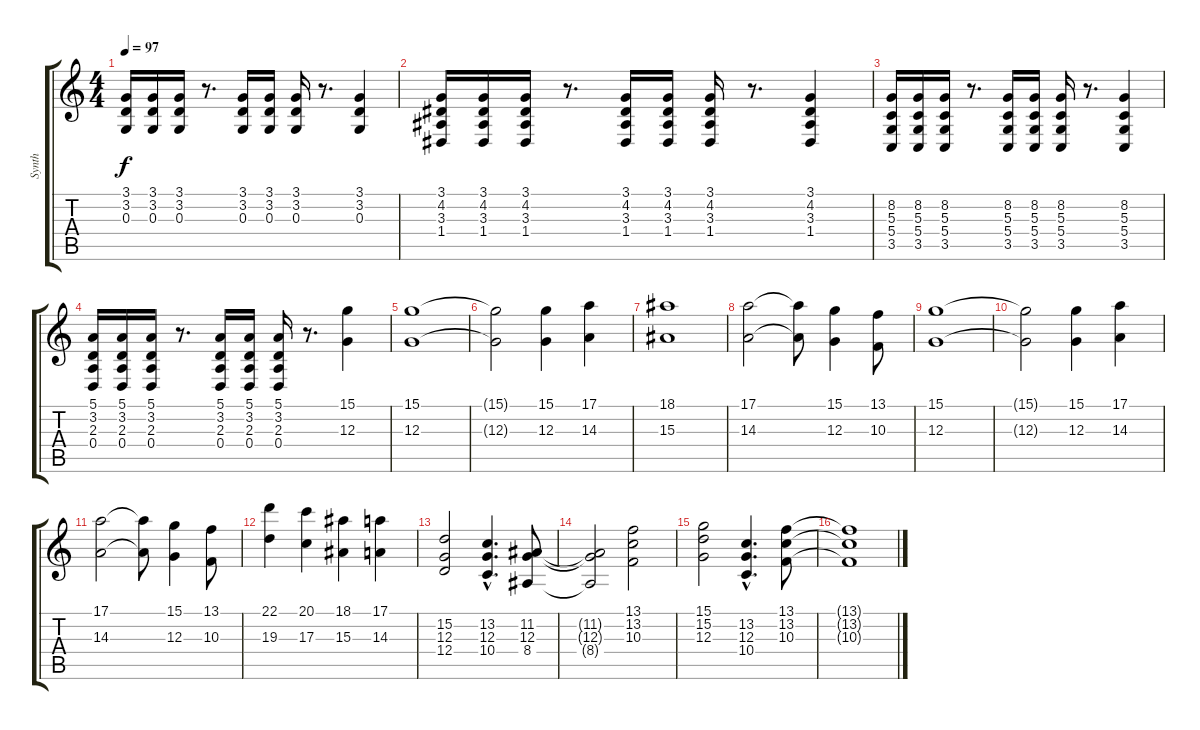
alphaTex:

\track ("Synth" "Synth") {instrument stringensemble2}
\staff {score tabs}
\tuning (E4 B3 G3 D3 A2 E2) {hide}
\ts (4 4)
\tempo 97
\clef g2
\ks c
(3.1 3.2 0.3).16{dy f instrument stringensemble1} (3.1 3.2 0.3).16 (3.1 3.2 0.3).16 r.8{d} (3.1 3.2 0.3).16 (3.1 3.2 0.3).16 (3.1 3.2 0.3).16 r.8{d} (3.1 3.2 0.3).4{instrument stringensemble2} |
(3.1 4.2 3.3 1.4).16{instrument stringensemble1} (3.1 4.2 3.3 1.4).16 (3.1 4.2 3.3 1.4).16 r.8{d} (3.1 4.2 3.3 1.4).16 (3.1 4.2 3.3 1.4).16 (3.1 4.2 3.3 1.4).16 r.8{d} (3.1 4.2 3.3 1.4).4{instrument stringensemble2} |
(8.2 5.3 5.4 3.5).16{instrument stringensemble1} (8.2 5.3 5.4 3.5).16 (8.2 5.3 5.4 3.5).16 r.8{d} (8.2 5.3 5.4 3.5).16 (8.2 5.3 5.4 3.5).16 (8.2 5.3 5.4 3.5).16 r.8{d} (8.2 5.3 5.4 3.5).4{instrument stringensemble2} |
(5.1 3.2 2.3 0.4).16{instrument stringensemble1} (5.1 3.2 2.3 0.4).16 (5.1 3.2 2.3 0.4).16 r.8{d} (5.1 3.2 2.3 0.4).16 (5.1 3.2 2.3 0.4).16 (5.1 3.2 2.3 0.4).16 r.8{d} (15.1 12.3).4 |
(15.1 12.3).1{volume 14 instrument stringensemble2} |
(15.1{t} 12.3{t}).2 (15.1 12.3).4 (17.1 14.3).4 |
(18.1 15.3).1 |
(17.1 14.3).2 (17.1{t} 14.3{t}).8 (15.1 12.3).4 (13.1 10.3).8 |
(15.1 12.3).1{instrument stringensemble2} |
(15.1{t} 12.3{t}).2 (15.1 12.3).4 (17.1 14.3).4 |
(17.1 14.3).2 (17.1{t} 14.3{t}).8 (15.1 12.3).4 (13.1 10.3).8 |
(22.1 19.3).4 (20.1 17.3).4 (18.1 15.3).4 (17.1 14.3).4 |
(15.2 12.3 12.4).2{volume 12 instrument choiraahs} (13.2{hac} 12.3{hac} 10.4{hac}).4{d} (11.2 12.3 8.4).8 |
(11.2{t} 12.3{t} 8.4{t}).2 (13.1 13.2 10.3).2 |
(15.1 15.2 12.3).2{instrument choiraahs} (13.2{hac} 12.3{hac} 10.4{hac}).4{d} (13.1 13.2 10.3).8 |
(13.1{t} 13.2{t} 10.3{t}).1
